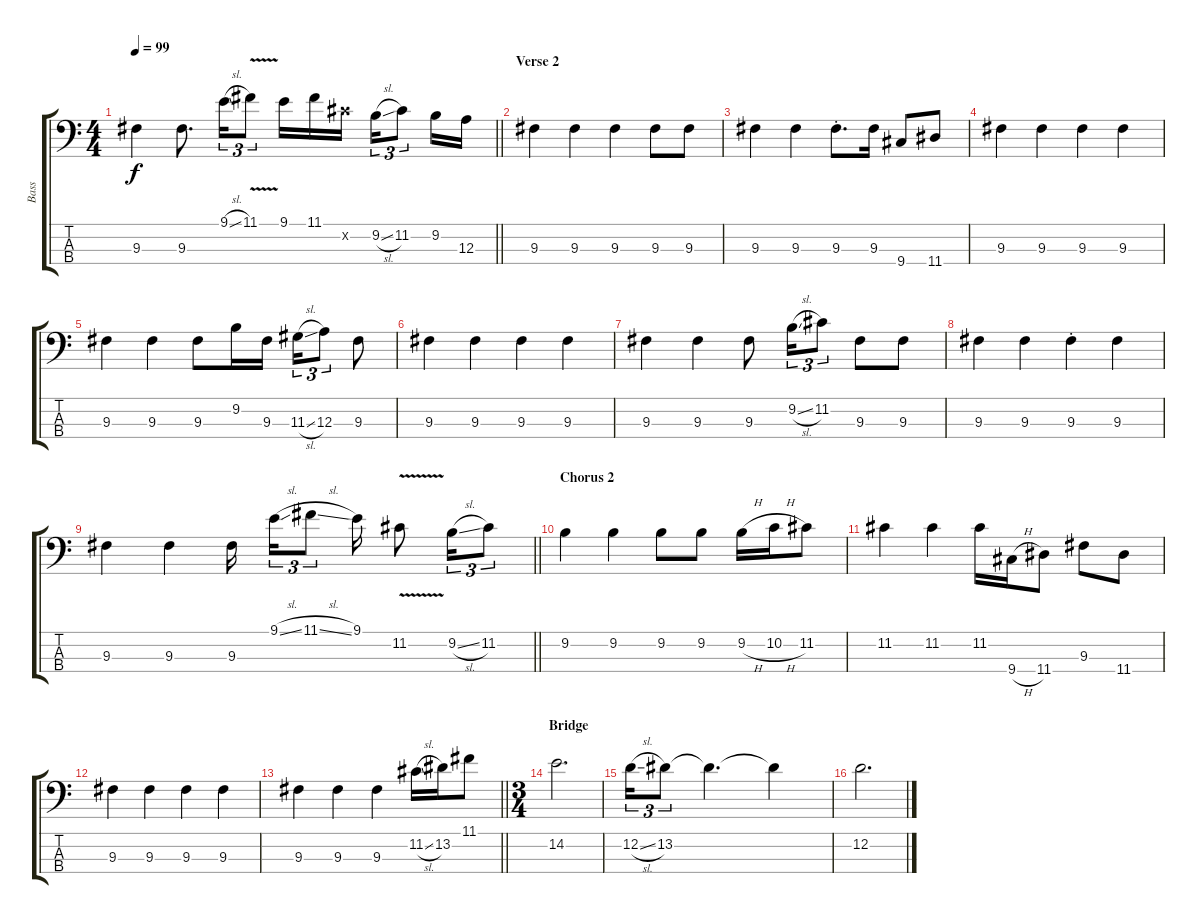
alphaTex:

\track ("Bass" "Bass") {instrument electricbassfinger}
\staff {score tabs}
\tuning (G2 D2 A1 E1) {hide}
\ts (4 4)
\tempo 99
\clef f4
\barLineRight lightlight
\ks c
9.3.4{dy f} 9.3.8{d} 9.1{sl}.16{tu (3 2)} 11.1{v}.8{tu (3 2)} 9.1.16 11.1.16 11.2{x}.16 9.2{sl}.16{tu (3 2)} 11.2.8{tu (3 2)} 9.2.16 12.3.16 |
\section ("" "Verse 2")
9.3.4 9.3.4 9.3.4 9.3.8 9.3.8 |
9.3.4 9.3.4 9.3{st}.8{d} 9.3.16 9.4.8 11.4.8 |
9.3.4 9.3.4 9.3.4 9.3.4 |
9.3.4 9.3.4 9.3.8 9.2.16 9.3.16 11.3{sl}.16{tu (3 2)} 12.3.8{tu (3 2)} 9.3.8 |
9.3.4 9.3.4 9.3.4 9.3.4 |
9.3.4 9.3.4 9.3.8 9.2{sl}.16{tu (3 2)} 11.2.8{tu (3 2)} 9.3.8 9.3.8 |
9.3.4 9.3.4 9.3{st}.4 9.3.4 |
\barLineRight lightlight
9.3.4 9.3.4 9.3.16{beam splitsecondary} 9.1{sl}.16{tu (3 2)} 11.1{sl}.8{tu (3 2)} 9.1.16 11.2{v}.8 9.2{sl}.16{tu (3 2)} 11.2.8{tu (3 2)} |
\section ("" "Chorus 2")
9.2.4 9.2.4 9.2.8 9.2.8 9.2{h}.16 10.2{h}.16 11.2.8 |
11.2.4 11.2.4 11.2.16 9.4{h}.16 11.4.8 9.3.8 11.4.8 |
9.3.4 9.3.4 9.3.4 9.3.4 |
\barLineRight lightlight
9.3.4 9.3.4 9.3.4 11.2{sl}.16 13.2.16 11.1.8 |
\ts (3 4)
\section ("" "Bridge")
14.2.2{d} |
12.2{sl}.16{tu (3 2)} 13.2.8{tu (3 2)} 13.2{t}.4{d} 13.2{t}.4 |
12.2.2{d}
